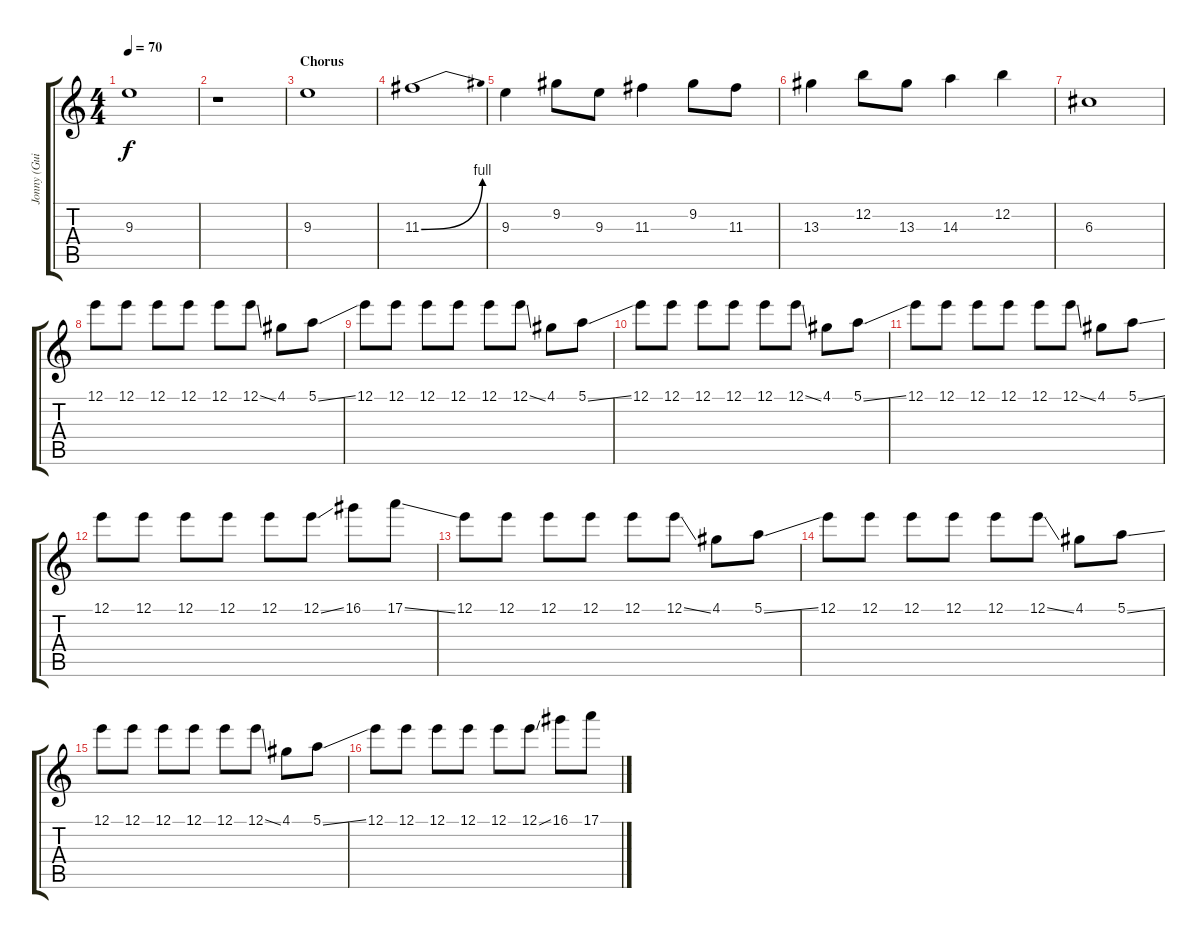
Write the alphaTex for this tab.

\track ("Jonny (Guitar 1)" "Jonny (Gui") {instrument electricguitarjazz}
\staff {score tabs}
\tuning (E4 B3 G3 D3 A2 E2) {hide}
\ts (4 4)
\tempo 70
\clef g2
\ks c
9.3.1{dy f} |
r.1 |
\section ("" "Chorus")
9.3.1 |
11.3{be (bend 0 0 60 4)}.1 |
9.3.4 9.2.8 9.3.8 11.3.4 9.2.8 11.3.8 |
13.3.4 12.2.8 13.3.8 14.3.4 12.2.4 |
6.3.1 |
12.1.8 12.1.8 12.1.8 12.1.8 12.1.8 12.1{ss}.8 4.1.8 5.1{ss}.8 |
12.1.8 12.1.8 12.1.8 12.1.8 12.1.8 12.1{ss}.8 4.1.8 5.1{ss}.8 |
12.1.8 12.1.8 12.1.8 12.1.8 12.1.8 12.1{ss}.8 4.1.8 5.1{ss}.8 |
12.1.8 12.1.8 12.1.8 12.1.8 12.1.8 12.1{ss}.8 4.1.8 5.1{ss}.8 |
12.1.8 12.1.8 12.1.8 12.1.8 12.1.8 12.1{ss}.8 16.1.8 17.1{ss}.8 |
12.1.8 12.1.8 12.1.8 12.1.8 12.1.8 12.1{ss}.8 4.1.8 5.1{ss}.8 |
12.1.8 12.1.8 12.1.8 12.1.8 12.1.8 12.1{ss}.8 4.1.8 5.1{ss}.8 |
12.1.8 12.1.8 12.1.8 12.1.8 12.1.8 12.1{ss}.8 4.1.8 5.1{ss}.8 |
12.1.8 12.1.8 12.1.8 12.1.8 12.1.8 12.1{ss}.8 16.1.8 17.1.8
